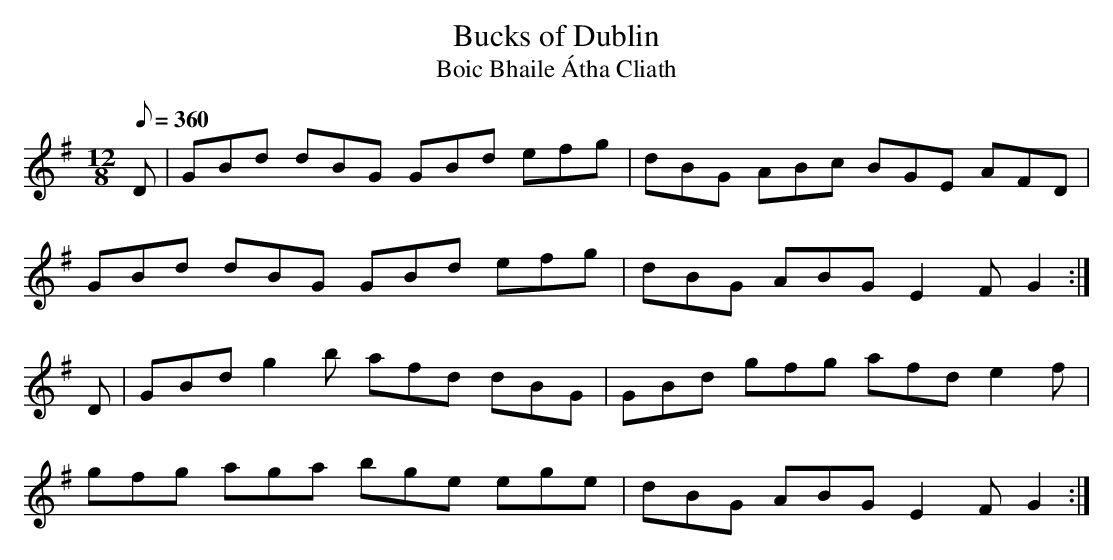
X:1
T: Bucks of Dublin
T: Boic Bhaile \'Atha Cliath
L: 1/8
M: 12/8
Q: 360
K: G
D|GBd dBG GBd efg|dBG ABc BGE AFD|
GBd dBG GBd efg|dBG ABG E2F G2 :|
D|GBd g2b afd dBG|GBd gfg afd e2f|
gfg aga bge ege|dBG ABG E2F G2 :|
